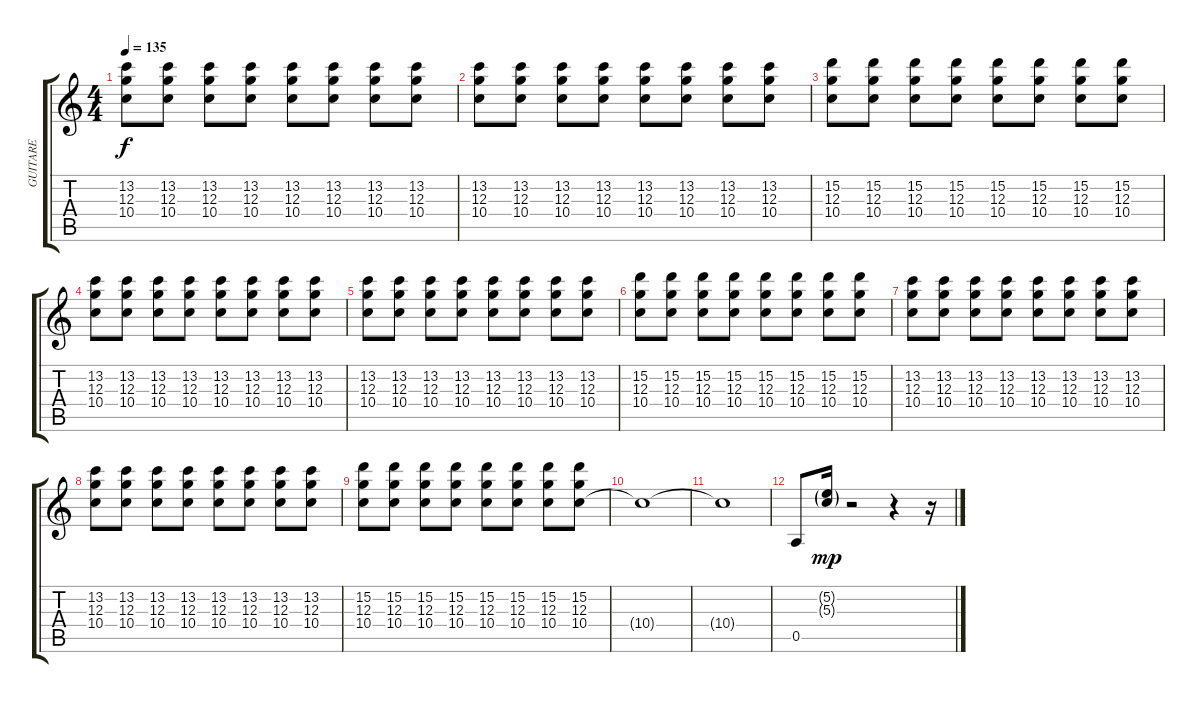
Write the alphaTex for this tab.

\track ("GUITARE" "GUITARE") {instrument distortionguitar}
\staff {score tabs}
\tuning (E4 B3 G3 D3 A2 E2) {hide}
\ts (4 4)
\tempo 135
\clef g2
\ks c
(13.2 12.3 10.4).8{dy f} (13.2 12.3 10.4).8 (13.2 12.3 10.4).8 (13.2 12.3 10.4).8 (13.2 12.3 10.4).8 (13.2 12.3 10.4).8 (13.2 12.3 10.4).8 (13.2 12.3 10.4).8 |
(13.2 12.3 10.4).8 (13.2 12.3 10.4).8 (13.2 12.3 10.4).8 (13.2 12.3 10.4).8 (13.2 12.3 10.4).8 (13.2 12.3 10.4).8 (13.2 12.3 10.4).8 (13.2 12.3 10.4).8 |
(15.2 12.3 10.4).8 (15.2 12.3 10.4).8 (15.2 12.3 10.4).8 (15.2 12.3 10.4).8 (15.2 12.3 10.4).8 (15.2 12.3 10.4).8 (15.2 12.3 10.4).8 (15.2 12.3 10.4).8 |
(13.2 12.3 10.4).8 (13.2 12.3 10.4).8 (13.2 12.3 10.4).8 (13.2 12.3 10.4).8 (13.2 12.3 10.4).8 (13.2 12.3 10.4).8 (13.2 12.3 10.4).8 (13.2 12.3 10.4).8 |
(13.2 12.3 10.4).8 (13.2 12.3 10.4).8 (13.2 12.3 10.4).8 (13.2 12.3 10.4).8 (13.2 12.3 10.4).8 (13.2 12.3 10.4).8 (13.2 12.3 10.4).8 (13.2 12.3 10.4).8 |
(15.2 12.3 10.4).8 (15.2 12.3 10.4).8 (15.2 12.3 10.4).8 (15.2 12.3 10.4).8 (15.2 12.3 10.4).8 (15.2 12.3 10.4).8 (15.2 12.3 10.4).8 (15.2 12.3 10.4).8 |
(13.2 12.3 10.4).8 (13.2 12.3 10.4).8 (13.2 12.3 10.4).8 (13.2 12.3 10.4).8 (13.2 12.3 10.4).8 (13.2 12.3 10.4).8 (13.2 12.3 10.4).8 (13.2 12.3 10.4).8 |
(13.2 12.3 10.4).8 (13.2 12.3 10.4).8 (13.2 12.3 10.4).8 (13.2 12.3 10.4).8 (13.2 12.3 10.4).8 (13.2 12.3 10.4).8 (13.2 12.3 10.4).8 (13.2 12.3 10.4).8 |
(15.2 12.3 10.4).8 (15.2 12.3 10.4).8 (15.2 12.3 10.4).8 (15.2 12.3 10.4).8 (15.2 12.3 10.4).8 (15.2 12.3 10.4).8 (15.2 12.3 10.4).8 (15.2 12.3 10.4).8 |
10.4{t}.1 |
10.4{t}.1 |
0.5.8 (5.2{g} 5.3{g}).16{dy mp} r.2 r.4 r.16
